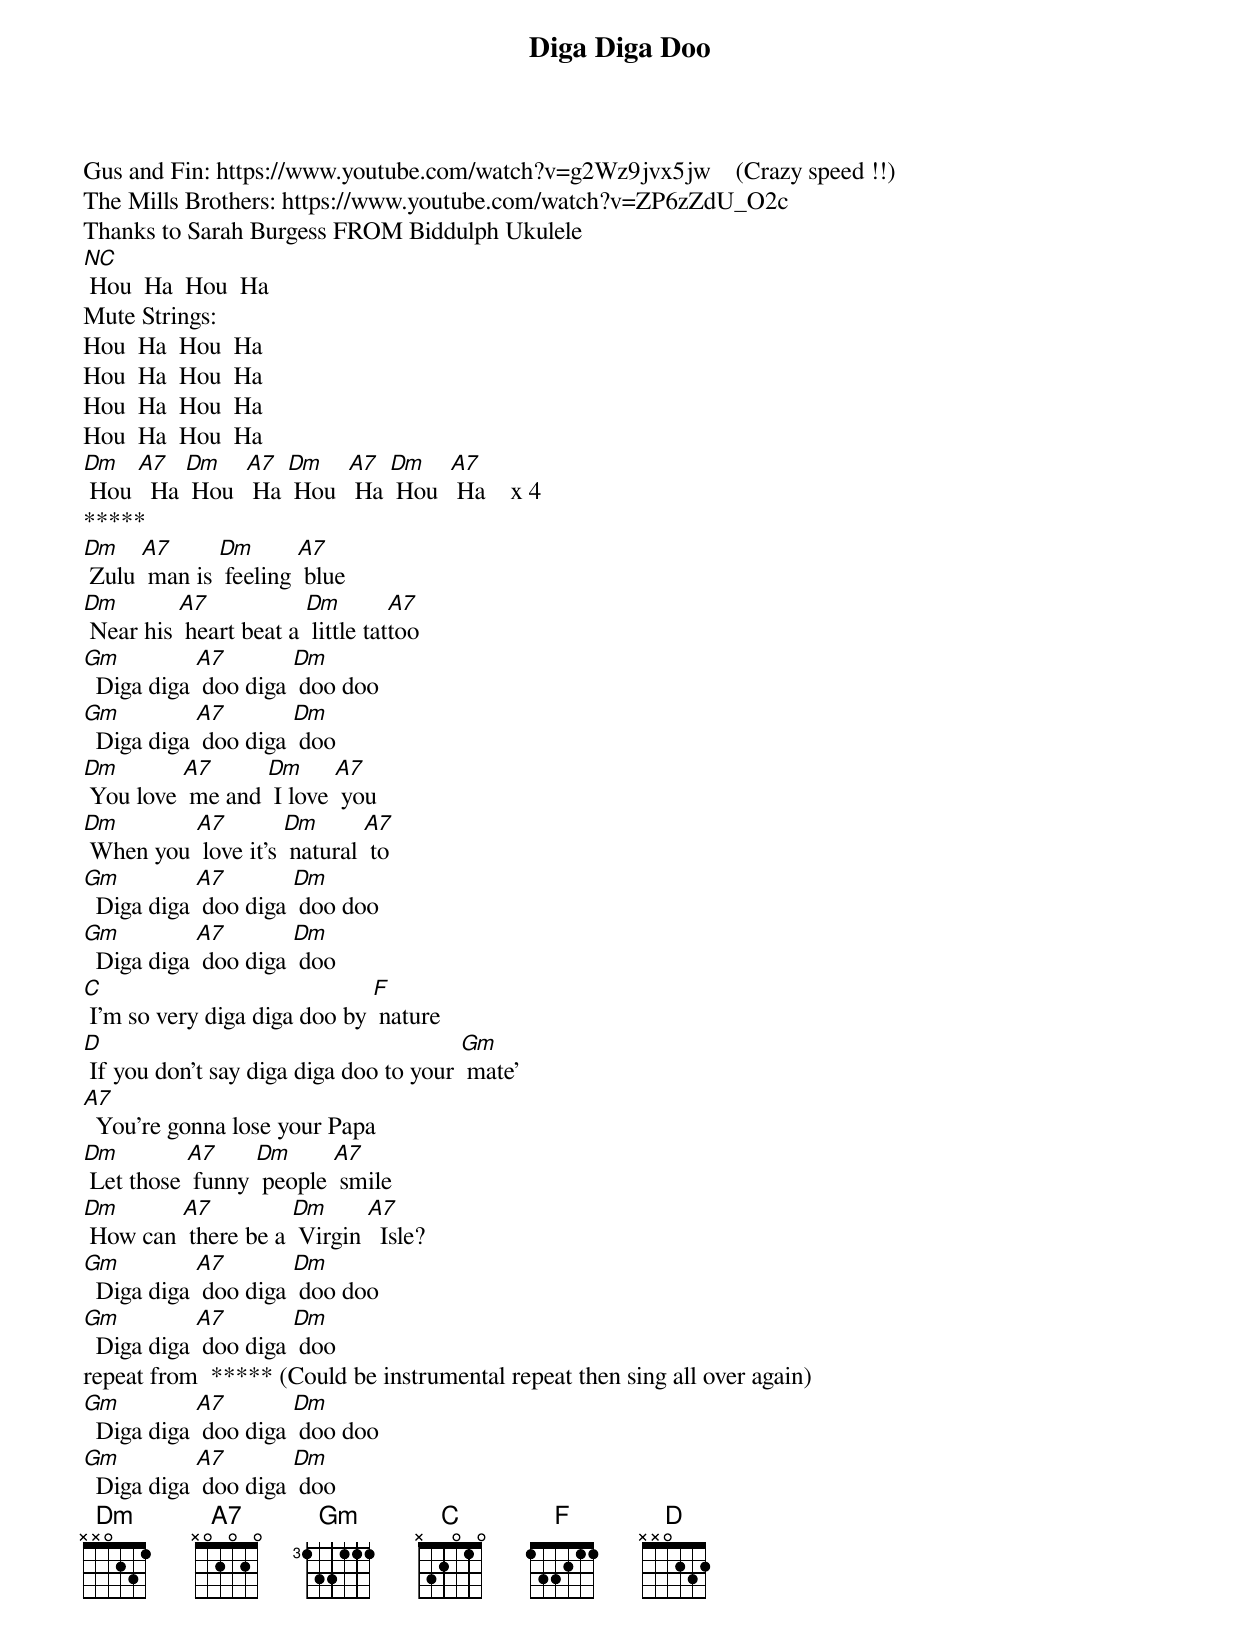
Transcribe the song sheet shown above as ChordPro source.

{t: Diga Diga Doo }
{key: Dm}
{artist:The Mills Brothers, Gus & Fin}
Gus and Fin: https://www.youtube.com/watch?v=g2Wz9jvx5jw    (Crazy speed !!)
The Mills Brothers: https://www.youtube.com/watch?v=ZP6zZdU_O2c
Thanks to Sarah Burgess FROM Biddulph Ukulele
{c: }
[NC] Hou  Ha  Hou  Ha
Mute Strings:
Hou  Ha  Hou  Ha
Hou  Ha  Hou  Ha
Hou  Ha  Hou  Ha
Hou  Ha  Hou  Ha
{c: }
[Dm] Hou [A7]  Ha [Dm] Hou  [A7] Ha [Dm] Hou  [A7] Ha [Dm] Hou  [A7] Ha    x 4
{c: }
*****
[Dm] Zulu [A7] man is [Dm] feeling [A7] blue
[Dm] Near his [A7] heart beat a [Dm] little tat[A7]too
[Gm]  Diga diga [A7] doo diga [Dm] doo doo
[Gm]  Diga diga [A7] doo diga [Dm] doo
{c: }
[Dm] You love [A7] me and [Dm] I love [A7] you
[Dm] When you [A7] love it’s [Dm] natural [A7] to
[Gm]  Diga diga [A7] doo diga [Dm] doo doo
[Gm]  Diga diga [A7] doo diga [Dm] doo
{c: }
[C] I’m so very diga diga doo by [F] nature
[D] If you don’t say diga diga doo to your [Gm] mate’
[A7]  You’re gonna lose your Papa
{c: }
[Dm] Let those [A7] funny [Dm] people [A7] smile
[Dm] How can [A7] there be a [Dm] Virgin [A7]  Isle?
[Gm]  Diga diga [A7] doo diga [Dm] doo doo
[Gm]  Diga diga [A7] doo diga [Dm] doo
{c: }
repeat from  ***** (Could be instrumental repeat then sing all over again)
{c: }
[Gm]  Diga diga [A7] doo diga [Dm] doo doo
[Gm]  Diga diga [A7] doo diga [Dm] doo
